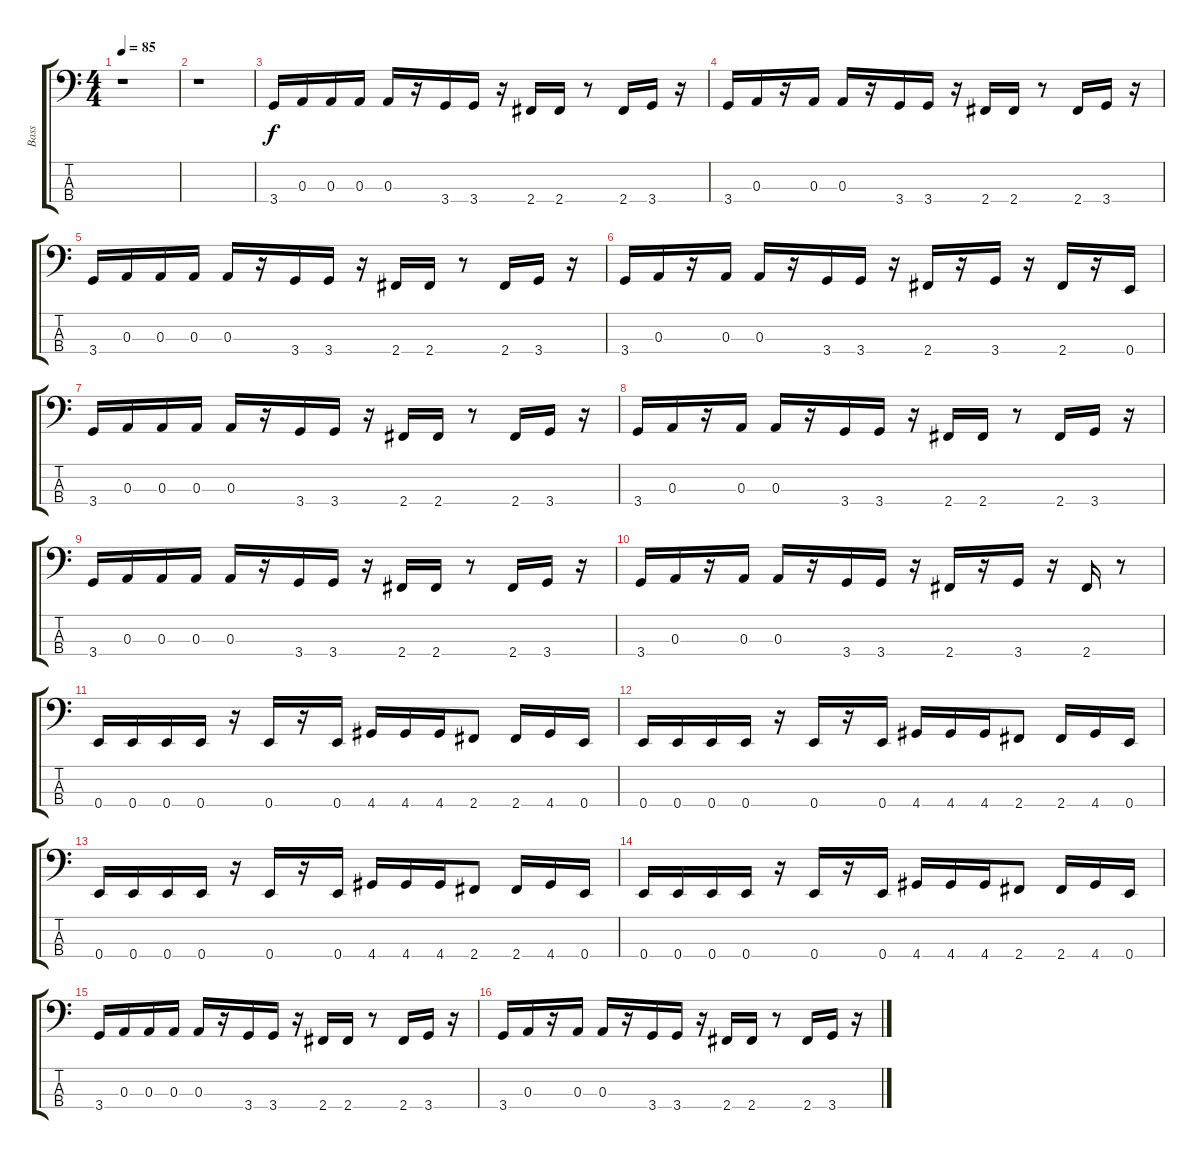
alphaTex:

\track ("Bass" "Bass") {instrument electricbassfinger}
\staff {score tabs}
\tuning (G2 D2 A1 E1) {hide}
\ts (4 4)
\tempo 85
\clef f4
\ks c
r.1{dy f instrument electricbassfinger} |
r.1 |
3.4.16 0.3.16 0.3.16 0.3.16 0.3.16 r.16 3.4.16 3.4.16 r.16 2.4.16 2.4.16 r.8 2.4.16 3.4.16 r.16 |
3.4.16 0.3.16 r.16 0.3.16 0.3.16 r.16 3.4.16 3.4.16 r.16 2.4.16 2.4.16 r.8 2.4.16 3.4.16 r.16 |
3.4.16 0.3.16 0.3.16 0.3.16 0.3.16 r.16 3.4.16 3.4.16 r.16 2.4.16 2.4.16 r.8 2.4.16 3.4.16 r.16 |
3.4.16 0.3.16 r.16 0.3.16 0.3.16 r.16 3.4.16 3.4.16 r.16 2.4.16 r.16 3.4.16 r.16 2.4.16 r.16 0.4.16 |
3.4.16 0.3.16 0.3.16 0.3.16 0.3.16 r.16 3.4.16 3.4.16 r.16 2.4.16 2.4.16 r.8 2.4.16 3.4.16 r.16 |
3.4.16 0.3.16 r.16 0.3.16 0.3.16 r.16 3.4.16 3.4.16 r.16 2.4.16 2.4.16 r.8 2.4.16 3.4.16 r.16 |
3.4.16 0.3.16 0.3.16 0.3.16 0.3.16 r.16 3.4.16 3.4.16 r.16 2.4.16 2.4.16 r.8 2.4.16 3.4.16 r.16 |
3.4.16 0.3.16 r.16 0.3.16 0.3.16 r.16 3.4.16 3.4.16 r.16 2.4.16 r.16 3.4.16 r.16 2.4.16 r.8 |
0.4.16 0.4.16 0.4.16 0.4.16 r.16 0.4.16 r.16 0.4.16 4.4.16 4.4.16 4.4.16 2.4.8 2.4.16 4.4.16 0.4.16 |
0.4.16 0.4.16 0.4.16 0.4.16 r.16 0.4.16 r.16 0.4.16 4.4.16 4.4.16 4.4.16 2.4.8 2.4.16 4.4.16 0.4.16 |
0.4.16 0.4.16 0.4.16 0.4.16 r.16 0.4.16 r.16 0.4.16 4.4.16 4.4.16 4.4.16 2.4.8 2.4.16 4.4.16 0.4.16 |
0.4.16 0.4.16 0.4.16 0.4.16 r.16 0.4.16 r.16 0.4.16 4.4.16 4.4.16 4.4.16 2.4.8 2.4.16 4.4.16 0.4.16 |
3.4.16 0.3.16 0.3.16 0.3.16 0.3.16 r.16 3.4.16 3.4.16 r.16 2.4.16 2.4.16 r.8 2.4.16 3.4.16 r.16 |
3.4.16 0.3.16 r.16 0.3.16 0.3.16 r.16 3.4.16 3.4.16 r.16 2.4.16 2.4.16 r.8 2.4.16 3.4.16 r.16
